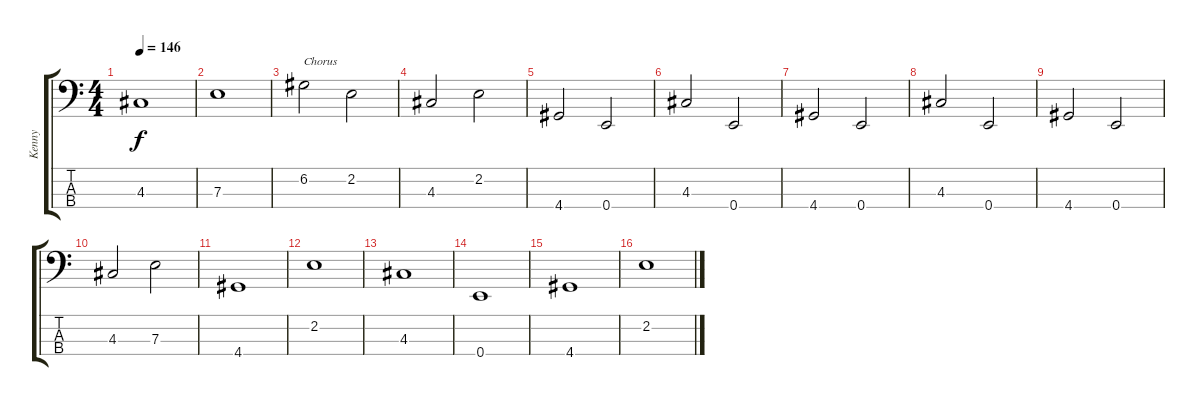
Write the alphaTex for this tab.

\track ("Kenny" "Kenny") {instrument electricbassfinger}
\staff {score tabs}
\tuning (G2 D2 A1 E1) {hide}
\ts (4 4)
\tempo 146
\clef f4
\ks c
4.3.1{dy f} |
7.3.1 |
6.2.2{txt "Chorus"} 2.2.2 |
4.3.2 2.2.2 |
4.4.2 0.4.2 |
4.3.2 0.4.2 |
4.4.2 0.4.2 |
4.3.2 0.4.2 |
4.4.2 0.4.2 |
4.3.2 7.3.2 |
4.4.1 |
2.2.1 |
4.3.1 |
0.4.1 |
4.4.1 |
2.2.1
